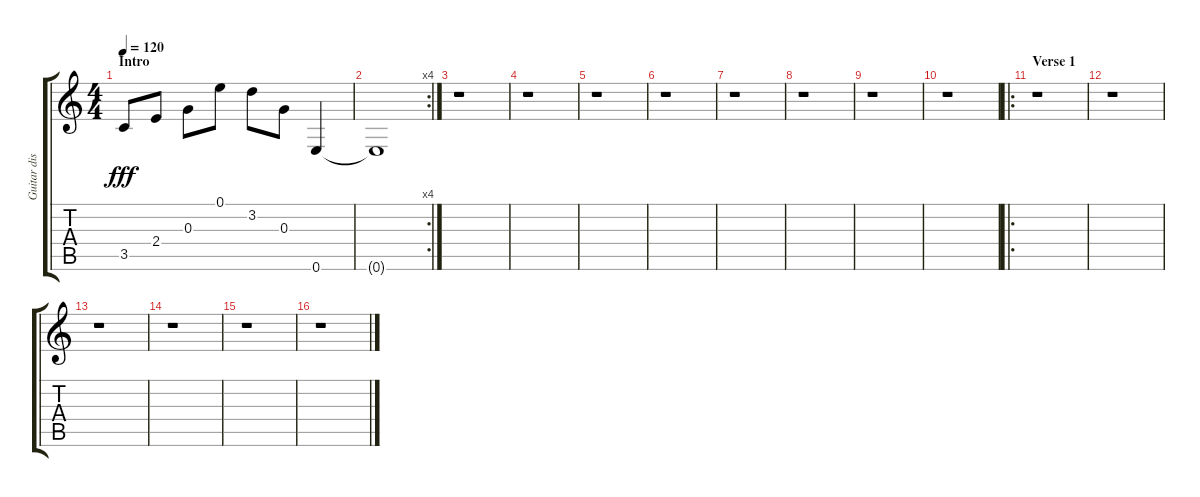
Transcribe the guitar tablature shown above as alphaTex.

\track ("Guitar dist." "Guitar dis") {instrument overdrivenguitar}
\staff {score tabs}
\tuning (E4 B3 G3 D3 A2 E2) {hide}
\ts (4 4)
\section ("" "Intro")
\tempo 120
\clef g2
\ks c
3.5.8{dy fff instrument overdrivenguitar} 2.4.8 0.3.8 0.1.8 3.2.8 0.3.8 0.6.4 |
\rc 4
0.6{t}.1 |
r.1 |
r.1 |
r.1 |
r.1 |
r.1 |
r.1 |
r.1 |
r.1 |
\ro
\section ("" "Verse 1")
r.1 |
r.1 |
r.1 |
r.1 |
r.1 |
r.1
